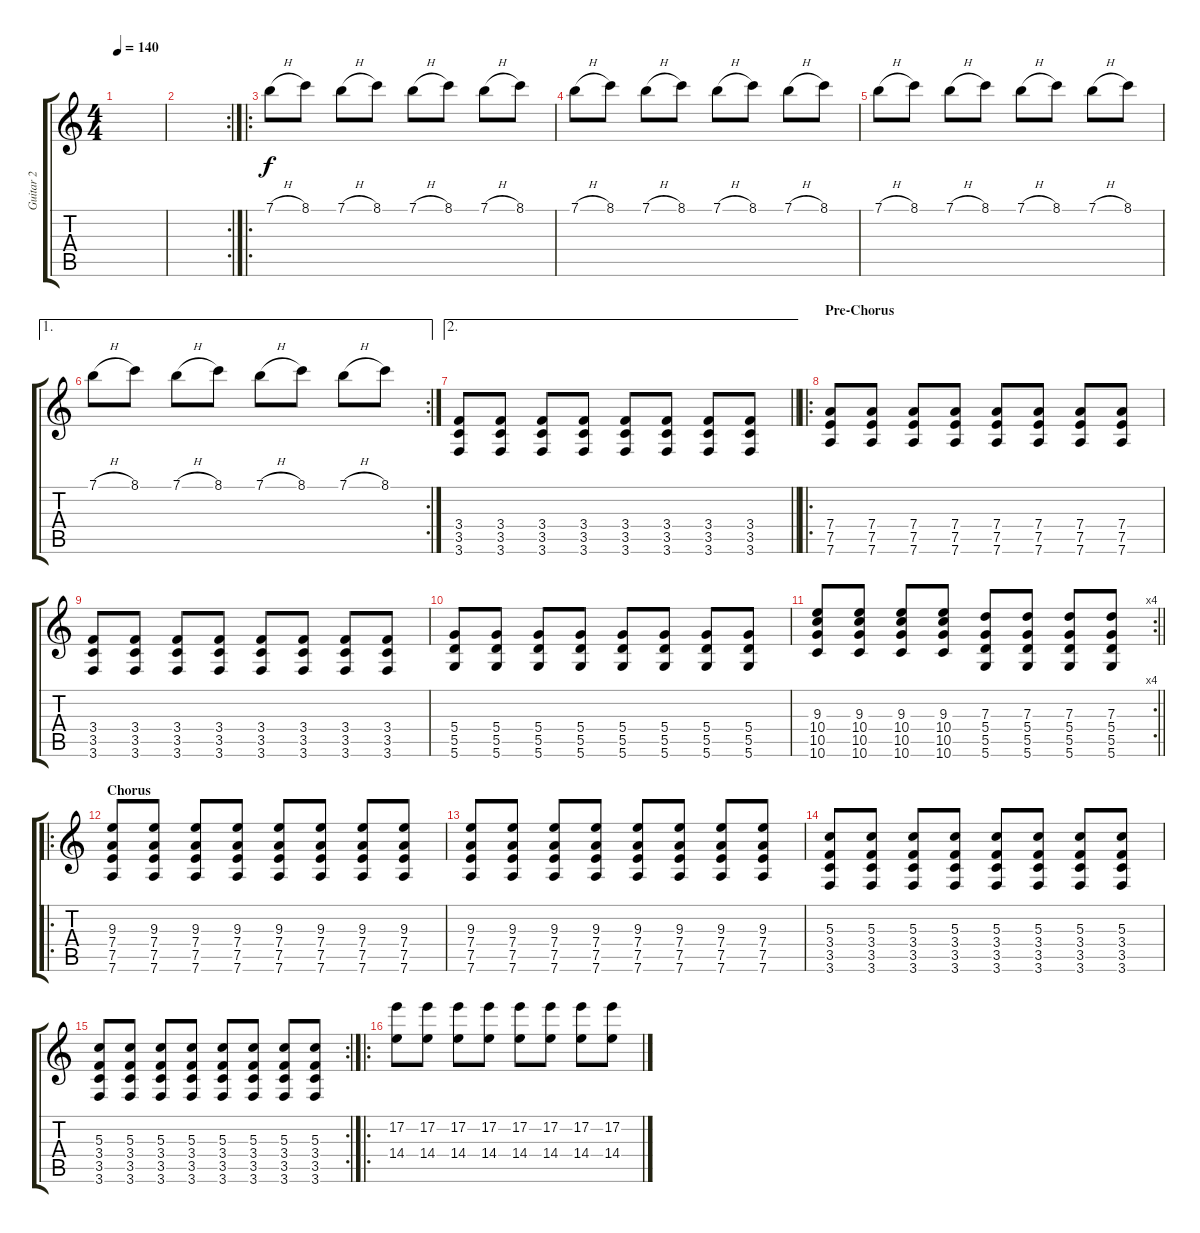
\track ("Guitar 2" "Guitar 2") {instrument distortionguitar}
\staff {score tabs}
\tuning (E4 B3 G3 D3 A2 D2) {hide}
\ts (4 4)
\tempo 140
\clef g2
\ks c
|
\rc 2
|
\ro
7.1{h}.8 8.1.8 7.1{h}.8 8.1.8 7.1{h}.8 8.1.8 7.1{h}.8 8.1.8 |
7.1{h}.8 8.1.8 7.1{h}.8 8.1.8 7.1{h}.8 8.1.8 7.1{h}.8 8.1.8 |
7.1{h}.8 8.1.8 7.1{h}.8 8.1.8 7.1{h}.8 8.1.8 7.1{h}.8 8.1.8 |
\ae 1
\rc 2
7.1{h}.8 8.1.8 7.1{h}.8 8.1.8 7.1{h}.8 8.1.8 7.1{h}.8 8.1.8 |
\ae 2
\barLineRight lightlight
(3.4 3.5 3.6).8 (3.4 3.5 3.6).8 (3.4 3.5 3.6).8 (3.4 3.5 3.6).8 (3.4 3.5 3.6).8 (3.4 3.5 3.6).8 (3.4 3.5 3.6).8 (3.4 3.5 3.6).8 |
\ro
\section ("" "Pre-Chorus")
(7.4 7.5 7.6).8 (7.4 7.5 7.6).8 (7.4 7.5 7.6).8 (7.4 7.5 7.6).8 (7.4 7.5 7.6).8 (7.4 7.5 7.6).8 (7.4 7.5 7.6).8 (7.4 7.5 7.6).8 |
(3.4 3.5 3.6).8 (3.4 3.5 3.6).8 (3.4 3.5 3.6).8 (3.4 3.5 3.6).8 (3.4 3.5 3.6).8 (3.4 3.5 3.6).8 (3.4 3.5 3.6).8 (3.4 3.5 3.6).8 |
(5.4 5.5 5.6).8 (5.4 5.5 5.6).8 (5.4 5.5 5.6).8 (5.4 5.5 5.6).8 (5.4 5.5 5.6).8 (5.4 5.5 5.6).8 (5.4 5.5 5.6).8 (5.4 5.5 5.6).8 |
\rc 4
\barLineRight lightlight
(9.3 10.4 10.5 10.6).8 (9.3 10.4 10.5 10.6).8 (9.3 10.4 10.5 10.6).8 (9.3 10.4 10.5 10.6).8 (7.3 5.4 5.5 5.6).8 (7.3 5.4 5.5 5.6).8 (7.3 5.4 5.5 5.6).8 (7.3 5.4 5.5 5.6).8 |
\ro
\section ("" "Chorus")
(9.3 7.4 7.5 7.6).8 (9.3 7.4 7.5 7.6).8 (9.3 7.4 7.5 7.6).8 (9.3 7.4 7.5 7.6).8 (9.3 7.4 7.5 7.6).8 (9.3 7.4 7.5 7.6).8 (9.3 7.4 7.5 7.6).8 (9.3 7.4 7.5 7.6).8 |
(9.3 7.4 7.5 7.6).8 (9.3 7.4 7.5 7.6).8 (9.3 7.4 7.5 7.6).8 (9.3 7.4 7.5 7.6).8 (9.3 7.4 7.5 7.6).8 (9.3 7.4 7.5 7.6).8 (9.3 7.4 7.5 7.6).8 (9.3 7.4 7.5 7.6).8 |
(5.3 3.4 3.5 3.6).8 (5.3 3.4 3.5 3.6).8 (5.3 3.4 3.5 3.6).8 (5.3 3.4 3.5 3.6).8 (5.3 3.4 3.5 3.6).8 (5.3 3.4 3.5 3.6).8 (5.3 3.4 3.5 3.6).8 (5.3 3.4 3.5 3.6).8 |
\rc 2
(5.3 3.4 3.5 3.6).8 (5.3 3.4 3.5 3.6).8 (5.3 3.4 3.5 3.6).8 (5.3 3.4 3.5 3.6).8 (5.3 3.4 3.5 3.6).8 (5.3 3.4 3.5 3.6).8 (5.3 3.4 3.5 3.6).8 (5.3 3.4 3.5 3.6).8 |
\ro
(17.2 14.4).8 (17.2 14.4).8 (17.2 14.4).8 (17.2 14.4).8 (17.2 14.4).8 (17.2 14.4).8 (17.2 14.4).8 (17.2 14.4).8
